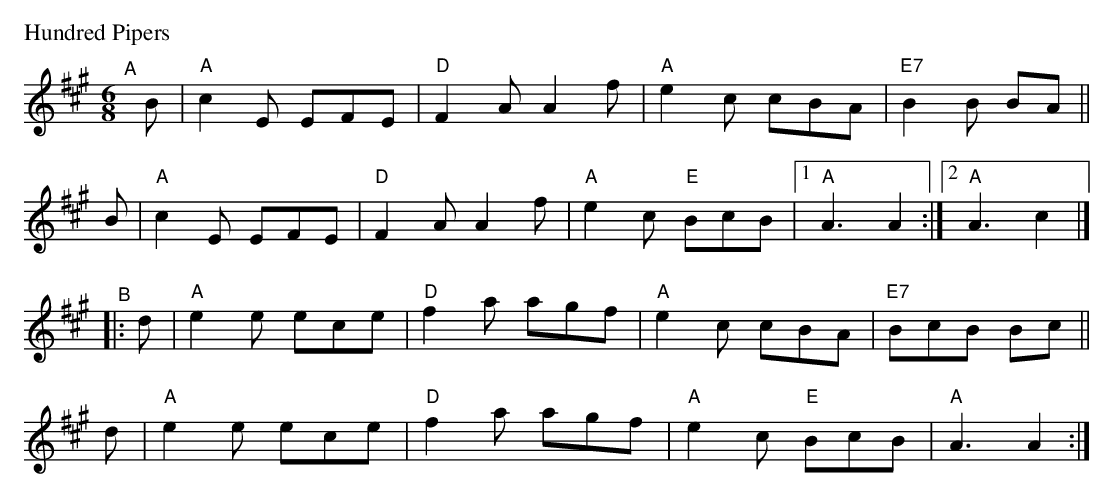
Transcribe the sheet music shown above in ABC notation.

X:1
M: 6/8
L: 1/8
P: Hundred Pipers
K: A
"^A"[|]\
B | "A"c2E EFE | "D"F2A A2f | "A"e2c    cBA | "E7"B2B BA ||
B | "A"c2E EFE | "D"F2A A2f | "A"e2c "E"BcB |[1 "A"A3 A2 :|[2 "A"A3 c2 |]
"^B"|:\
d | "A"e2e ece | "D"f2a agf | "A"e2c    cBA | "E7"BcB Bc ||
d | "A"e2e ece | "D"f2a agf | "A"e2c "E"BcB |  "A"A3  A2 :|
